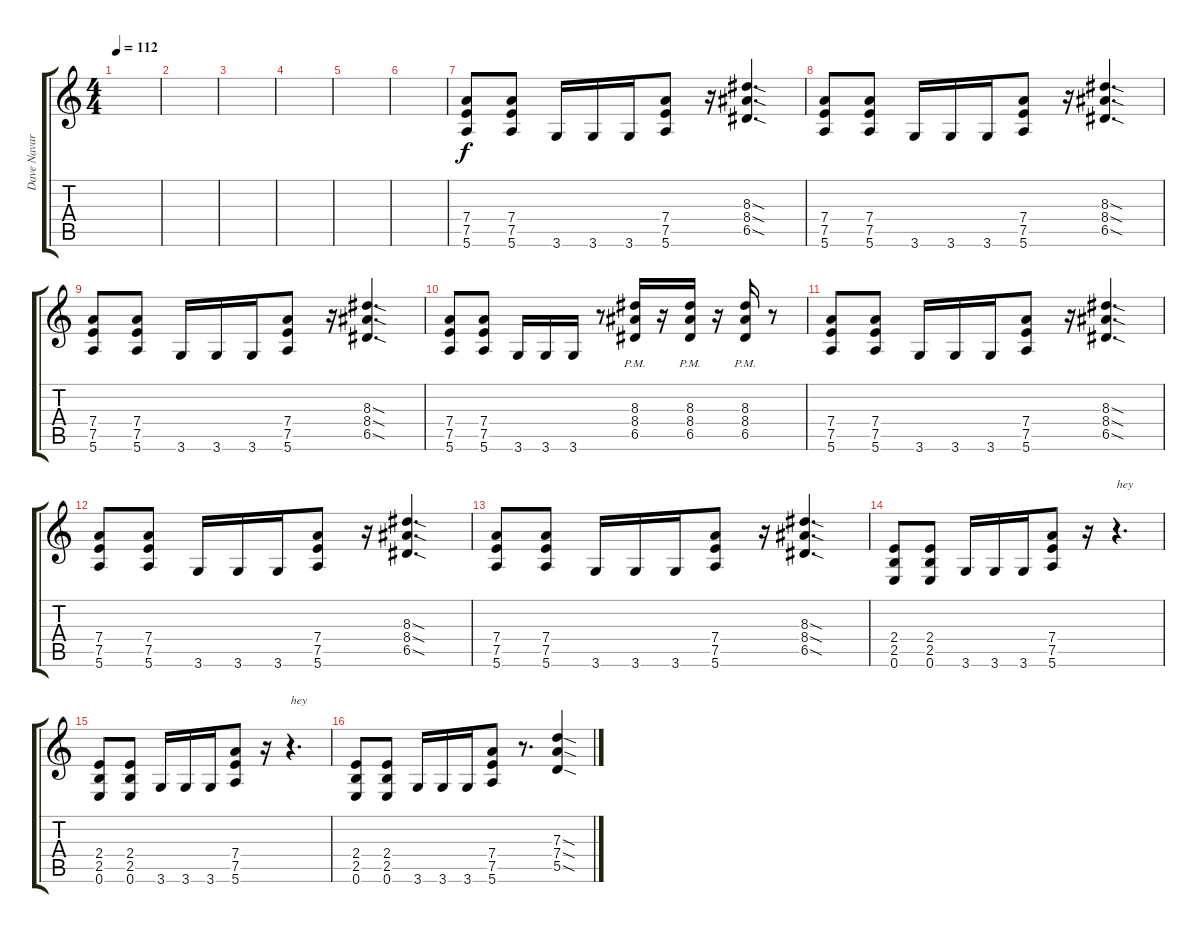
\track ("Dave Navarro" "Dave Navar") {instrument distortionguitar}
\staff {score tabs}
\tuning (E4 B3 G3 D3 A2 E2) {hide}
\ts (4 4)
\tempo 112
\clef g2
\ks c
|
|
|
|
|
|
(7.4 7.5 5.6).8 (7.4 7.5 5.6).8 3.6.16 3.6.16 3.6.16 (7.4 7.5 5.6).8 r.16 (8.3{sod} 8.4{sod} 6.5{sod}).4{d} |
(7.4 7.5 5.6).8 (7.4 7.5 5.6).8 3.6.16 3.6.16 3.6.16 (7.4 7.5 5.6).8 r.16 (8.3{sod} 8.4{sod} 6.5{sod}).4{d} |
(7.4 7.5 5.6).8 (7.4 7.5 5.6).8 3.6.16 3.6.16 3.6.16 (7.4 7.5 5.6).8 r.16 (8.3{sod} 8.4{sod} 6.5{sod}).4{d} |
(7.4 7.5 5.6).8 (7.4 7.5 5.6).8 3.6.16 3.6.16 3.6.16 r.8 (8.3 8.4{pm} 6.5).16 r.16 (8.3 8.4{pm} 6.5).16 r.16 (8.3 8.4 6.5{pm}).16 r.8 |
(7.4 7.5 5.6).8 (7.4 7.5 5.6).8 3.6.16 3.6.16 3.6.16 (7.4 7.5 5.6).8 r.16 (8.3{sod} 8.4{sod} 6.5{sod}).4{d} |
(7.4 7.5 5.6).8 (7.4 7.5 5.6).8 3.6.16 3.6.16 3.6.16 (7.4 7.5 5.6).8 r.16 (8.3{sod} 8.4{sod} 6.5{sod}).4{d} |
(7.4 7.5 5.6).8 (7.4 7.5 5.6).8 3.6.16 3.6.16 3.6.16 (7.4 7.5 5.6).8 r.16 (8.3{sod} 8.4{sod} 6.5{sod}).4{d} |
(2.4 2.5 0.6).8 (2.4 2.5 0.6).8 3.6.16 3.6.16 3.6.16 (7.4 7.5 5.6).8 r.16 r.4{d txt "hey"} |
(2.4 2.5 0.6).8 (2.4 2.5 0.6).8 3.6.16 3.6.16 3.6.16 (7.4 7.5 5.6).8 r.16 r.4{d txt "hey"} |
(2.4 2.5 0.6).8 (2.4 2.5 0.6).8 3.6.16 3.6.16 3.6.16 (7.4 7.5 5.6).8 r.8{d} (7.3{sod} 7.4{sod} 5.5{sod}).4
